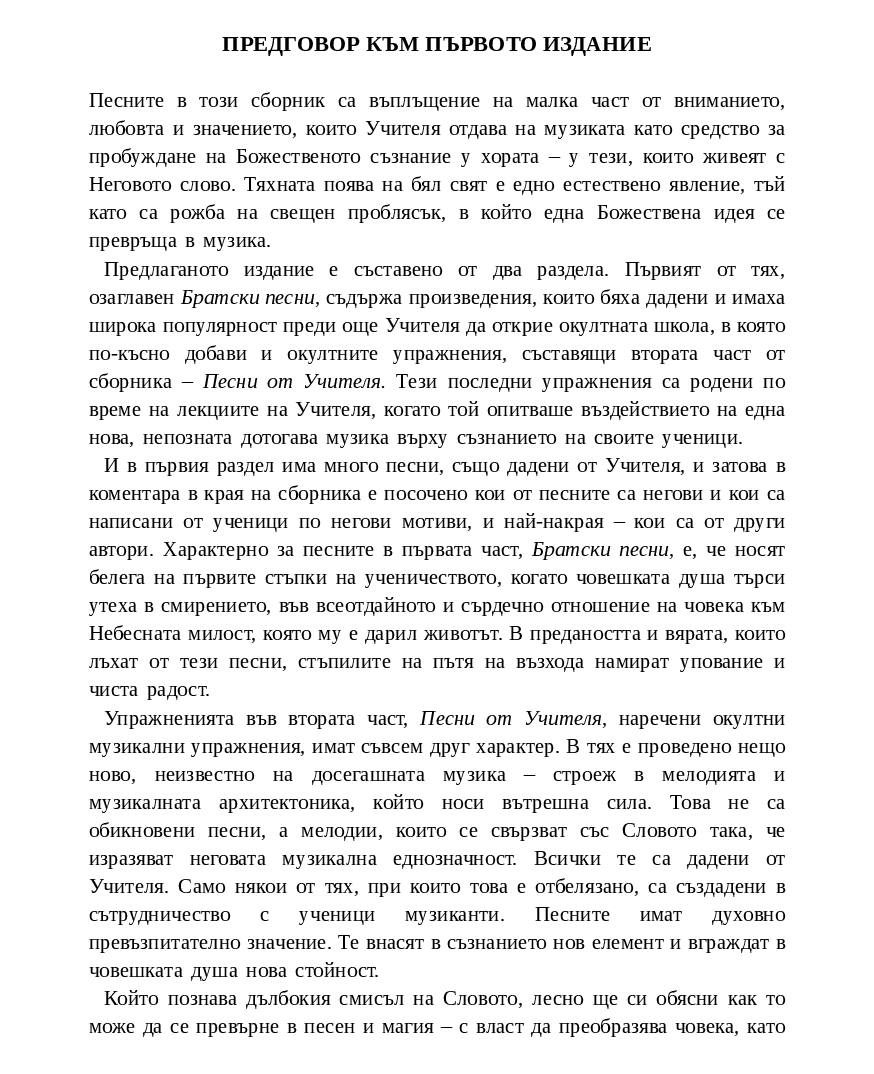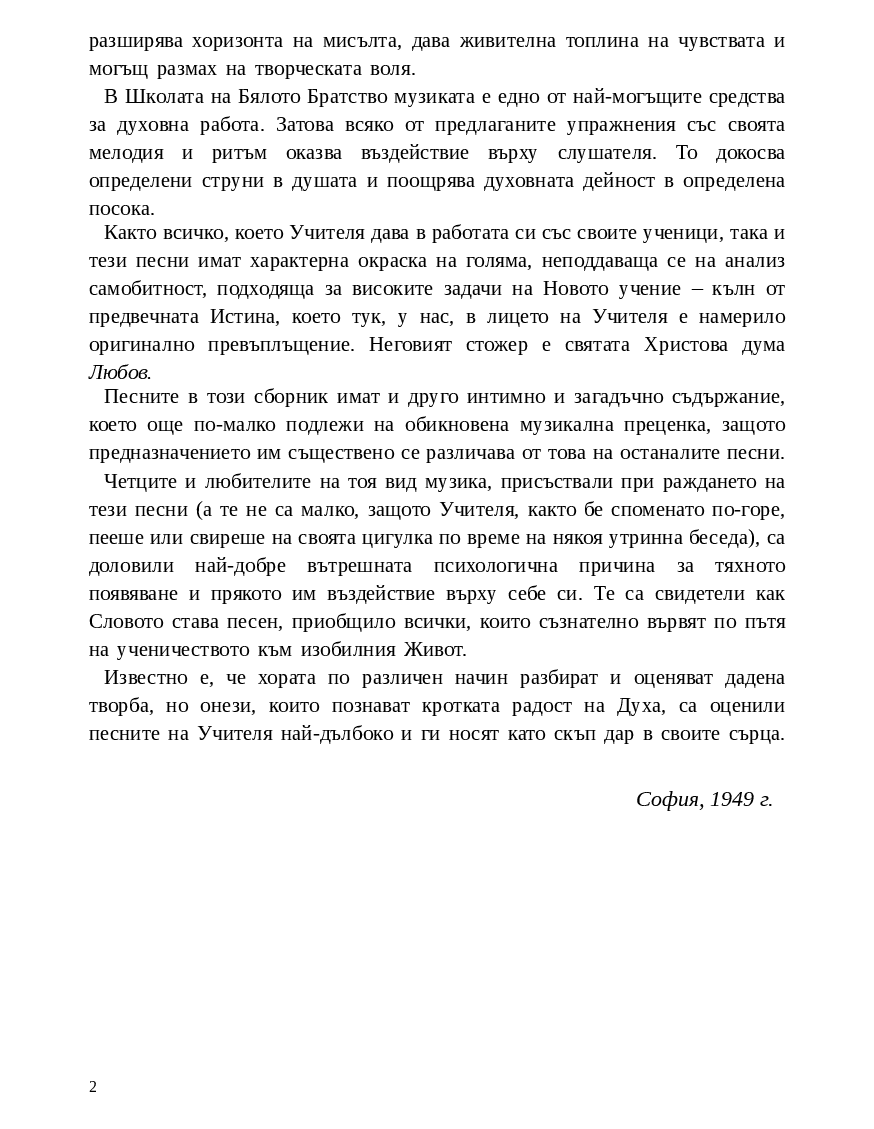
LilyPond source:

\version "2.24.3"

% include paper part and global functions
\include "include/globals.ily"

\bookpart {
  \paper {
    print-all-headers = ##f
    print-page-number = ##t
    print-first-page-number = ##f

    % put page numbers on the bottom
    oddHeaderMarkup = \markup ""
    evenHeaderMarkup = \markup ""
    oddFooterMarkup = \markup
    \fill-line {
      ""
      \if \should-print-page-number \fromproperty #'page:page-number-string
    }
    evenFooterMarkup = \markup
    \fill-line {
      \if \should-print-page-number \fromproperty #'page:page-number-string
      ""
    }

    left-margin = 1.5\cm
    right-margin = 1.5\cm
    top-margin = 1.6\cm
    bottom-margin = 1.2\cm
    ragged-bottom = ##t % do not spread the staves to fill the whole vertical space


  }

  \tocItem \markup "Предговор към първото издание"
  \markup \fontsize  #+3.0 { \fill-line \bold {"ПРЕДГОВОР КЪМ ПЪРВОТО ИЗДАНИЕ"} }

  \markup \fontsize #+2.5 {
    \vspace #1.5 \override #'(baseline-skip . 2.7)
    \justify {

      Песните в този сборник са въплъщение на малка част от вниманието, любовта и значението, които Учителя отдава на музиката като средство за пробуждане на Божественото съзнание у хората – у тези, които живеят с Неговото слово. Тяхната поява на
      бял свят е едно естествено явление, тъй като са рожба на свещен проблясък, в който една Божествена идея се превръща в музика.

    }
  }
  \markup \fontsize #+2.5 {
    \vspace #0.6  \override #'(baseline-skip . 2.7)
    \justify {
     \hspace #1.5

      Предлаганото издание е съставено от два раздела. Първият от тях, озаглавен \italic"Братски песни," съдържа произведения,
      които бяха дадени и имаха широка популярност преди още Учителя да открие
      окултната школа, в която по-късно добави и окултните упражнения,
      съставящи втората част от сборника – \italic"Песни" \italic"от" \italic"Учителя." Тези
      последни упражнения са родени по време на лекциите на Учителя,
      когато той опитваше въздействието на една нова, непозната
      дотогава музика върху съзнанието на своите ученици.
    }
  }

  \markup \fontsize #+2.5 {
    \vspace #0.6  \override #'(baseline-skip . 2.7)
    \justify {
     \hspace #1.5
      И в първия раздел има много песни, също дадени от Учителя,
      и затова в коментара в края на сборника е посочено кои от песните
      са негови и кои са написани от ученици по негови мотиви, и най-накрая – кои са от други автори. Характерно за песните в първата
      част, \italic"Братски" \italic"песни," е, че носят белега на първите стъпки на
      ученичеството, когато човешката душа търси утеха в смирението,
      във всеотдайното и сърдечно отношение на човека към Небесната
      милост, която му е дарил животът. В предаността и вярата, които
      лъхат от тези песни, стъпилите на пътя на възхода намират
      упование и чиста радост.
    }
  }
  \markup \fontsize #+2.5 {
    \vspace #0.6  \override #'(baseline-skip . 2.7)
    \justify {
     \hspace #1.5

      Упражненията във втората част, \italic"Песни" \italic"от" \italic"Учителя," наречени
      окултни музикални упражнения, имат съвсем друг характер. В
      тях е проведено нещо ново, неизвестно на досегашната музика
      – строеж в мелодията и музикалната архитектоника, който носи
      вътрешна сила. Това не са обикновени песни, а мелодии, които
      се свързват със Словото така, че изразяват неговата музикална
      еднозначност. Всички те са дадени от Учителя. Само някои от
      тях, при които това е отбелязано, са създадени в сътрудничество
      с ученици музиканти. Песните имат духовно превъзпитателно
      значение. Те внасят в съзнанието нов елемент и вграждат в
      човешката душа нова стойност.
    }
  }
   \markup \fontsize #+2.5 {
    \vspace #0.6  \override #'(baseline-skip . 2.7)
    \justify {
     \hspace #1.5


      Който познава дълбокия смисъл на Словото, лесно ще си обясни
      как то може да се превърне в песен и магия – с власт да преобразява човека, като 
    
   }}
 \markup \fontsize #+2.5 {
   \vspace #0.6 \override #'(baseline-skip . 2.7)
    \justify {
     

разширява хоризонта на мисълта, дава живителна топлина на чувствата и могъщ размах на творческата воля.
    
   }}
      
   
 \markup \fontsize #+2.5 {
  \vspace #0.6  \override #'(baseline-skip . 2.7)
    \justify {
     \hspace #1.5


      В Школата на Бялото Братство музиката е едно от най-могъщите средства за духовна работа.
      Затова всяко от предлаганите упражнения със своята мелодия и ритъм оказва въздействие върху
      слушателя. То докосва определени струни в душата и поощрява
      духовната дейност в определена посока.
    }
  }

 \markup \fontsize #+2.5 {
    \vspace #0.6  \override #'(baseline-skip . 2.7)
    \justify {
     \hspace #1.5
      Както всичко, което Учителя дава в работата си със своите
      ученици, така и тези песни имат характерна окраска на голяма,
      неподдаваща се на анализ самобитност, подходяща за високите
      задачи на Новото учение – кълн от предвечната Истина, което тук,
      у нас, в лицето на Учителя е намерило оригинално превъплъщение.
      Неговият стожер е святата Христова дума \italic"Любов."
    }
  }

 \markup \fontsize #+2.5 {
    \vspace #0.6  \override #'(baseline-skip . 2.7)
    \justify {
     \hspace #1.5

      Песните в този сборник имат и друго интимно и загадъчно
      съдържание, което още по-малко подлежи на обикновена
      музикална преценка, защото предназначението им съществено се
      различава от това на останалите песни.
    }
  }

  \markup \fontsize #+2.5 {
    \vspace #0.6  \override #'(baseline-skip . 2.7)
    \justify {
     \hspace #1.5
      Четците и любителите на тоя вид музика, присъствали при
      раждането на тези песни (а те не са малко, защото Учителя, както
      бе споменато по-горе, пееше или свиреше на своята цигулка
      по време на някоя утринна беседа), са доловили най-добре
      вътрешната психологична причина за тяхното появяване и прякото
      им въздействие върху себе си. Те са свидетели как Словото става
      песен, приобщило всички, които съзнателно вървят по пътя на
      ученичеството към изобилния Живот.
    }
  }

 \markup \fontsize #+2.5 {
    \vspace #0.6  \override #'(baseline-skip . 2.7)
    \justify {
     \hspace #1.5

      Известно е, че хората по различен начин разбират и оценяват
      дадена творба, но онези, които познават кротката радост на Духа,
      са оценили песните на Учителя най-дълбоко и ги носят като скъп
      дар в своите сърца.


    }
  }



  \markup \fontsize #+3 \raise #0 \override #'(baseline-skip . 2.7) {
    \column {
            \line {"  "}
            \line {"  "}

      \fill-line { "" ""  \italic {"София, 1949 г.  "} }
    }
  }



} % bookpart



% Più mosso
% „Weiße Bruderschaft“
